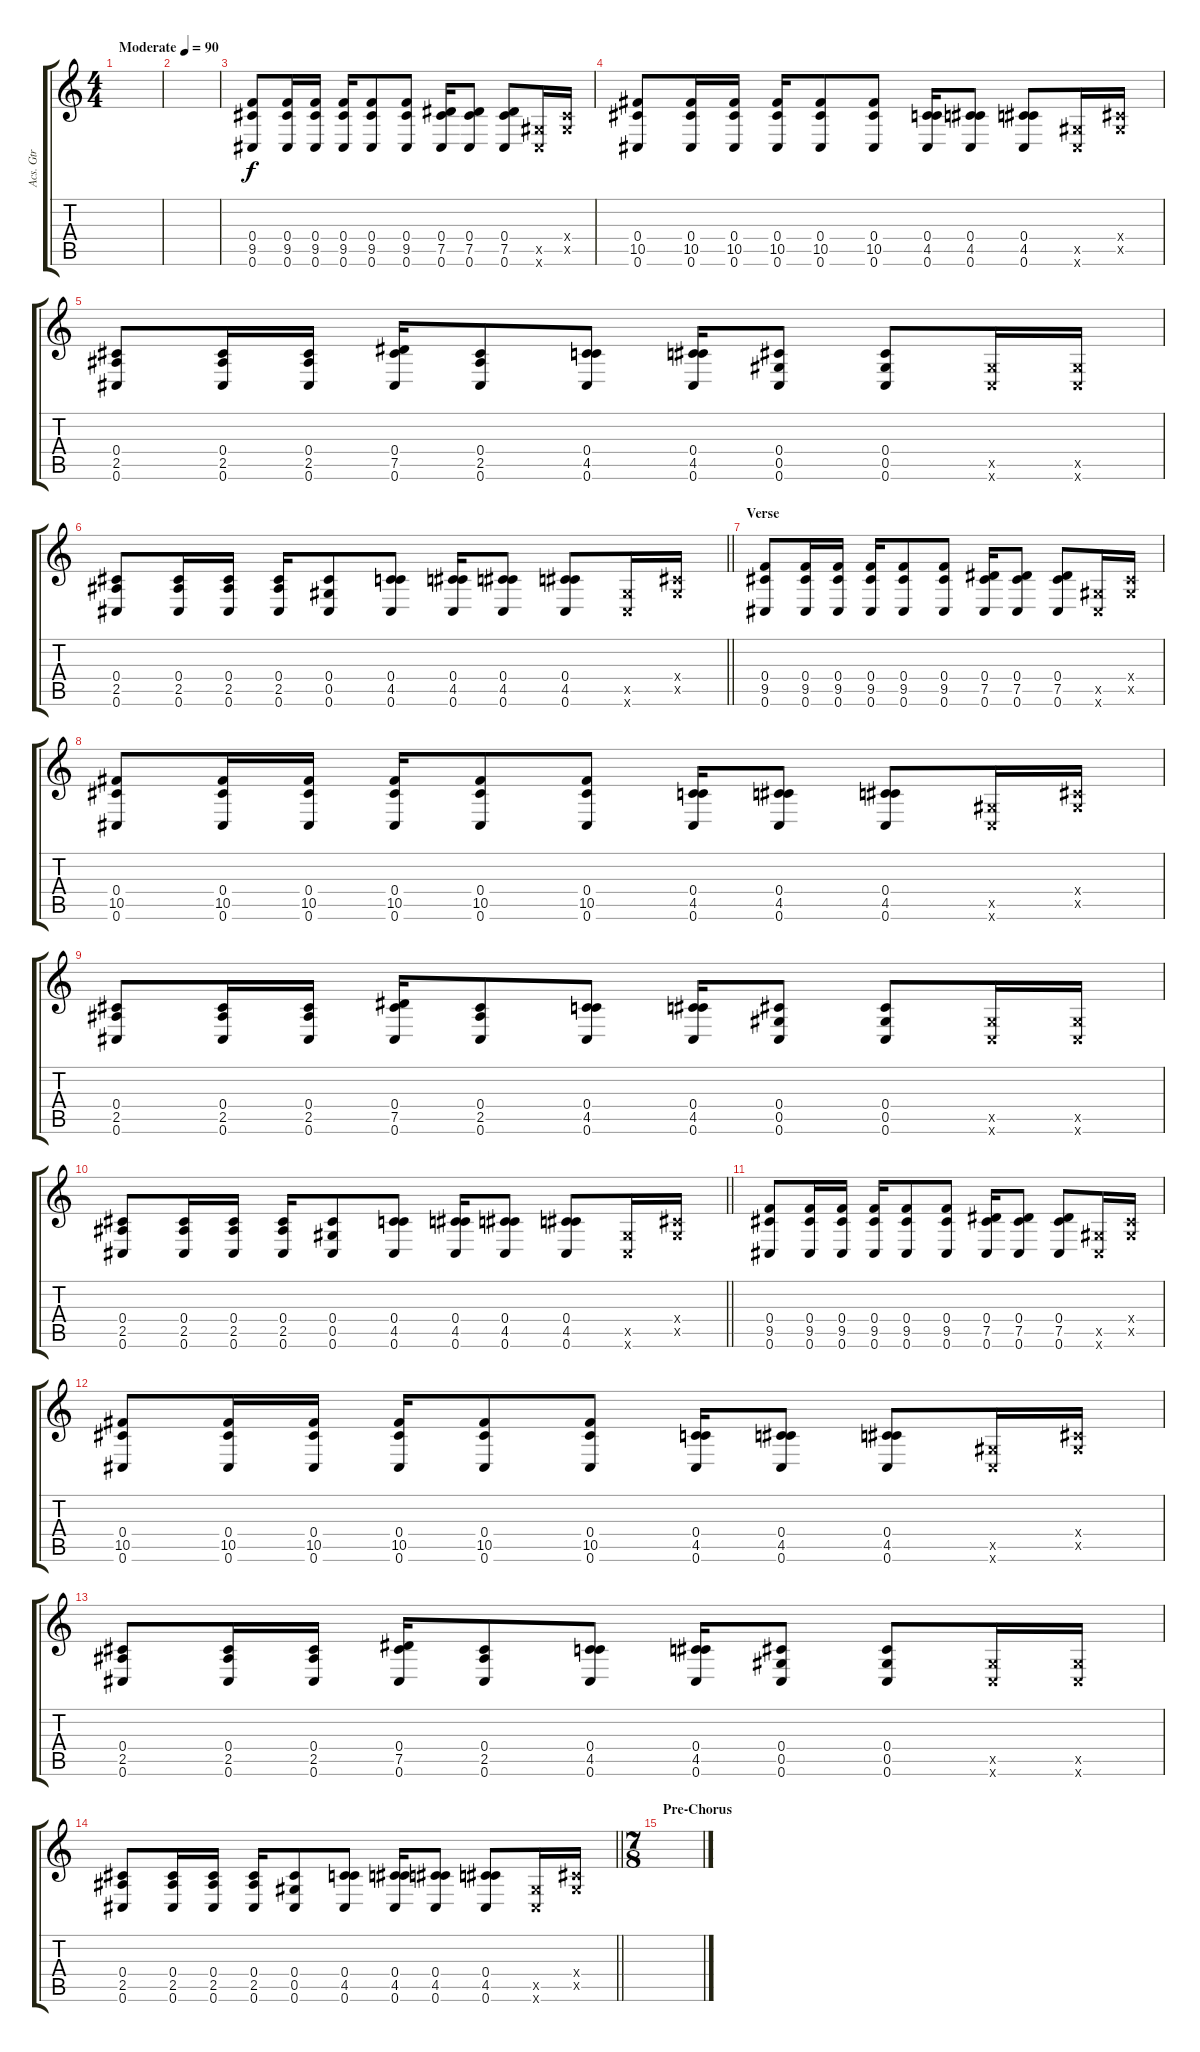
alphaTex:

\track ("Acs. Gtr" "Acs. Gtr") {instrument acousticguitarsteel}
\staff {score tabs}
\tuning (Eb4 Bb3 Gb3 Db3 Ab2 Db2) {hide}
\ts (4 4)
\tempo (90 "Moderate")
\clef g2
\ks c
|
|
(0.4 9.5 0.6).8 (0.4 9.5 0.6).16 (0.4 9.5 0.6).16 (0.4 9.5 0.6).16 (0.4 9.5 0.6).8 (0.4 9.5 0.6).8 (0.4 7.5 0.6).16 (0.4 7.5 0.6).8 (0.4 7.5 0.6).8 (0.5{x} 0.6{x}).16 (0.4{x} 0.5{x}).16 |
(0.4 10.5 0.6).8 (0.4 10.5 0.6).16 (0.4 10.5 0.6).16 (0.4 10.5 0.6).16 (0.4 10.5 0.6).8 (0.4 10.5 0.6).8 (0.4 4.5 0.6).16 (0.4 4.5 0.6).8 (0.4 4.5 0.6).8 (0.5{x} 0.6{x}).16 (0.4{x} 0.5{x}).16 |
(0.4 2.5 0.6).8 (0.4 2.5 0.6).16 (0.4 2.5 0.6).16 (0.4 7.5 0.6).16 (0.4 2.5 0.6).8 (0.4 4.5 0.6).8 (0.4 4.5 0.6).16 (0.4 0.5 0.6).8 (0.4 0.5 0.6).8 (0.5{x} 0.6{x}).16 (0.5{x} 0.6{x}).16 |
\barLineRight lightlight
(0.4 2.5 0.6).8 (0.4 2.5 0.6).16 (0.4 2.5 0.6).16 (0.4 2.5 0.6).16 (0.4 0.5 0.6).8 (0.4 4.5 0.6).8 (0.4 4.5 0.6).16 (0.4 4.5 0.6).8 (0.4 4.5 0.6).8 (0.5{x} 0.6{x}).16 (0.4{x} 0.5{x}).16 |
\section ("" "Verse")
(0.4 9.5 0.6).8 (0.4 9.5 0.6).16 (0.4 9.5 0.6).16 (0.4 9.5 0.6).16 (0.4 9.5 0.6).8 (0.4 9.5 0.6).8 (0.4 7.5 0.6).16 (0.4 7.5 0.6).8 (0.4 7.5 0.6).8 (0.5{x} 0.6{x}).16 (0.4{x} 0.5{x}).16 |
(0.4 10.5 0.6).8 (0.4 10.5 0.6).16 (0.4 10.5 0.6).16 (0.4 10.5 0.6).16 (0.4 10.5 0.6).8 (0.4 10.5 0.6).8 (0.4 4.5 0.6).16 (0.4 4.5 0.6).8 (0.4 4.5 0.6).8 (0.5{x} 0.6{x}).16 (0.4{x} 0.5{x}).16 |
(0.4 2.5 0.6).8 (0.4 2.5 0.6).16 (0.4 2.5 0.6).16 (0.4 7.5 0.6).16 (0.4 2.5 0.6).8 (0.4 4.5 0.6).8 (0.4 4.5 0.6).16 (0.4 0.5 0.6).8 (0.4 0.5 0.6).8 (0.5{x} 0.6{x}).16 (0.5{x} 0.6{x}).16 |
\barLineRight lightlight
(0.4 2.5 0.6).8 (0.4 2.5 0.6).16 (0.4 2.5 0.6).16 (0.4 2.5 0.6).16 (0.4 0.5 0.6).8 (0.4 4.5 0.6).8 (0.4 4.5 0.6).16 (0.4 4.5 0.6).8 (0.4 4.5 0.6).8 (0.5{x} 0.6{x}).16 (0.4{x} 0.5{x}).16 |
(0.4 9.5 0.6).8 (0.4 9.5 0.6).16 (0.4 9.5 0.6).16 (0.4 9.5 0.6).16 (0.4 9.5 0.6).8 (0.4 9.5 0.6).8 (0.4 7.5 0.6).16 (0.4 7.5 0.6).8 (0.4 7.5 0.6).8 (0.5{x} 0.6{x}).16 (0.4{x} 0.5{x}).16 |
(0.4 10.5 0.6).8 (0.4 10.5 0.6).16 (0.4 10.5 0.6).16 (0.4 10.5 0.6).16 (0.4 10.5 0.6).8 (0.4 10.5 0.6).8 (0.4 4.5 0.6).16 (0.4 4.5 0.6).8 (0.4 4.5 0.6).8 (0.5{x} 0.6{x}).16 (0.4{x} 0.5{x}).16 |
(0.4 2.5 0.6).8 (0.4 2.5 0.6).16 (0.4 2.5 0.6).16 (0.4 7.5 0.6).16 (0.4 2.5 0.6).8 (0.4 4.5 0.6).8 (0.4 4.5 0.6).16 (0.4 0.5 0.6).8 (0.4 0.5 0.6).8 (0.5{x} 0.6{x}).16 (0.5{x} 0.6{x}).16 |
\barLineRight lightlight
(0.4 2.5 0.6).8 (0.4 2.5 0.6).16 (0.4 2.5 0.6).16 (0.4 2.5 0.6).16 (0.4 0.5 0.6).8 (0.4 4.5 0.6).8 (0.4 4.5 0.6).16 (0.4 4.5 0.6).8 (0.4 4.5 0.6).8 (0.5{x} 0.6{x}).16 (0.4{x} 0.5{x}).16 |
\ts (7 8)
\section ("" "Pre-Chorus")
